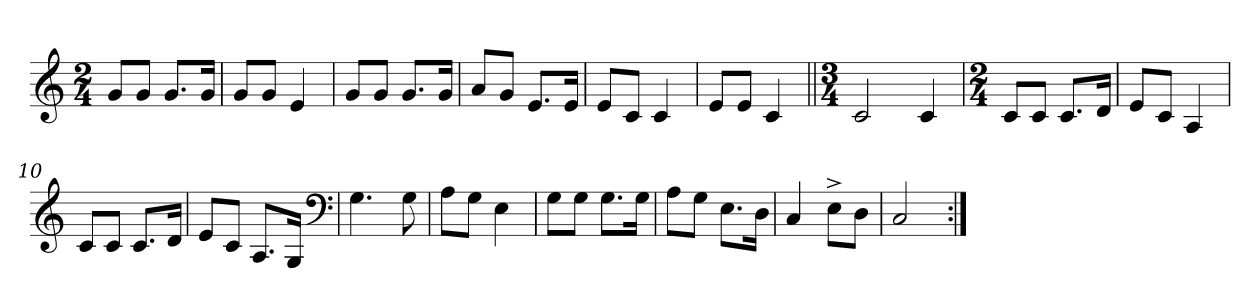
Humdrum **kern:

**kern
*part1
*staff1
*clefG2
*k[]
*M2/4
=1
8g/L
8g/J
8.g/L
16g/Jk
=2
8g/L
8g/J
4e/
=3
8g/L
8g/J
8.g/L
16g/Jk
=4
8a/L
8g/J
8.e/L
16e/Jk
=5
8e/L
8c/J
4c/
=6
8e/L
8e/J
4c/
=7||
*M3/4
2c/
4c/
=
*M2/4
8c/L
8c/J
8.c/L
16d/Jk
=9
8e/L
8c/J
4A/
=10
8c/L
8c/J
8.c/L
16d/Jk
=11
8e/L
8c/J
8.A/L
16G/Jk
*clefF4
=12
4.G\
8G\
=13
8A\L
8G\J
4E\
=14
8G\L
8G\J
8.G\L
16G\Jk
=15
8A\L
8G\J
8.E\L
16D\Jk
=16
4C/
8E^\L
8D\J
=17
2C/
=:|!
*-
